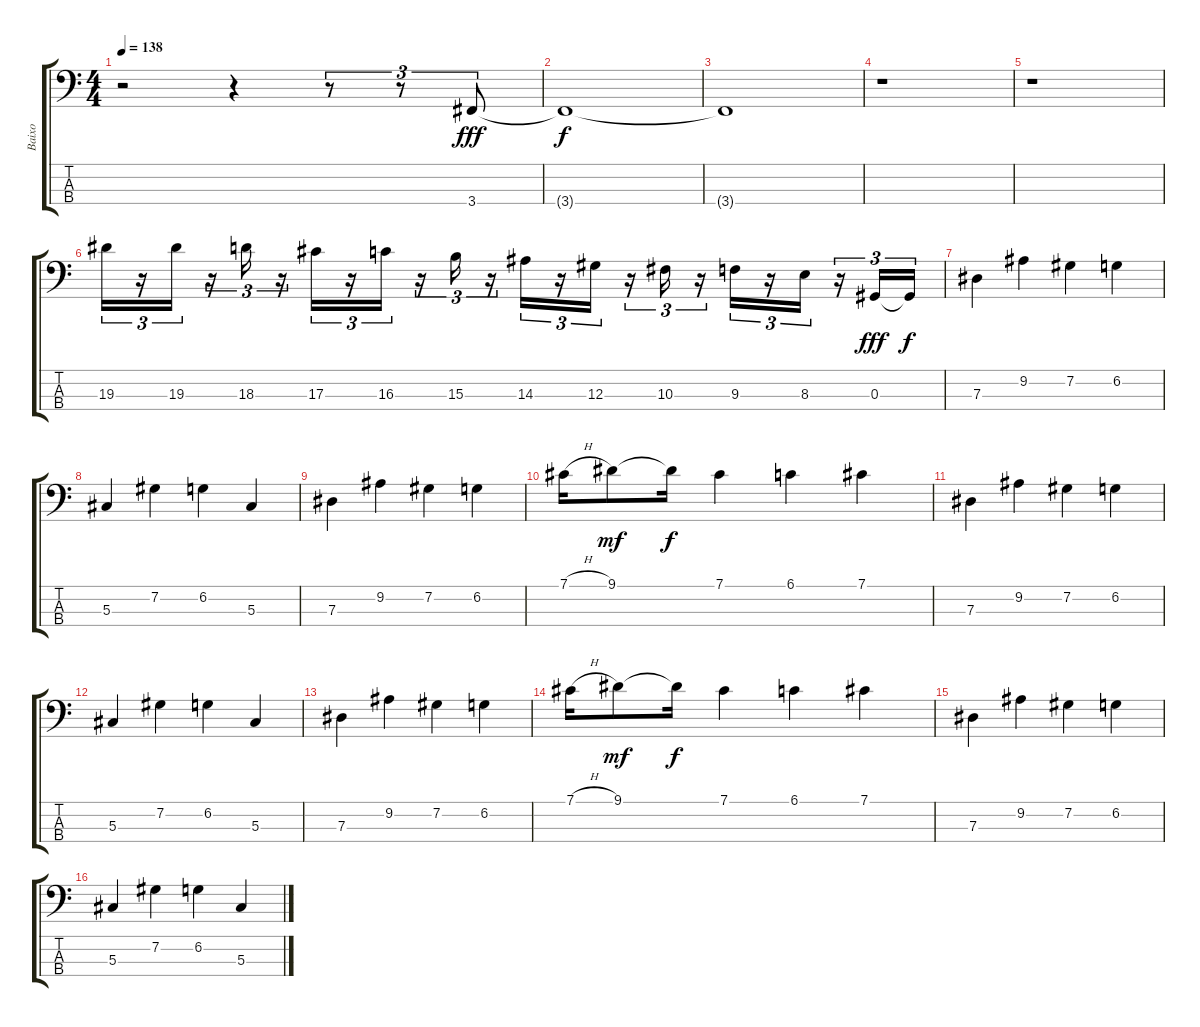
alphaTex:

\track ("Baixo" "Baixo") {instrument electricbasspick}
\staff {score tabs}
\tuning (Gb2 Db2 Ab1 Eb1) {hide}
\ts (4 4)
\tempo 138
\clef f4
\ks c
r.2{dy fff instrument electricbasspick} r.4 r.8{tu (3 2)} r.8{tu (3 2)} 3.4.8{tu (3 2)} |
3.4{t}.1{dy f} |
3.4{t}.1 |
r.1 |
r.1 |
19.3.16{tu (3 2) instrument fretlessbass} r.16{tu (3 2)} 19.3.16{tu (3 2)} r.16{tu (3 2)} 18.3.16{tu (3 2)} r.16{tu (3 2)} 17.3.16{tu (3 2)} r.16{tu (3 2)} 16.3.16{tu (3 2)} r.16{tu (3 2)} 15.3.16{tu (3 2)} r.16{tu (3 2)} 14.3.16{tu (3 2)} r.16{tu (3 2)} 12.3.16{tu (3 2)} r.16{tu (3 2)} 10.3.16{tu (3 2)} r.16{tu (3 2)} 9.3.16{tu (3 2)} r.16{tu (3 2)} 8.3.16{tu (3 2)} r.16{tu (3 2)} 0.3.16{tu (3 2) dy fff} 0.3{t}.16{tu (3 2) dy f} |
7.3.4{instrument electricbasspick} 9.2.4 7.2.4 6.2.4 |
5.3.4 7.2.4 6.2.4 5.3.4 |
7.3.4 9.2.4 7.2.4 6.2.4 |
7.1{h}.16 9.1.8{dy mf} 9.1{t}.16{dy f} 7.1.4 6.1.4 7.1.4 |
7.3.4 9.2.4 7.2.4 6.2.4 |
5.3.4 7.2.4 6.2.4 5.3.4 |
7.3.4 9.2.4 7.2.4 6.2.4 |
7.1{h}.16 9.1.8{dy mf} 9.1{t}.16{dy f} 7.1.4 6.1.4 7.1.4 |
7.3.4 9.2.4 7.2.4 6.2.4 |
5.3.4 7.2.4 6.2.4 5.3.4
